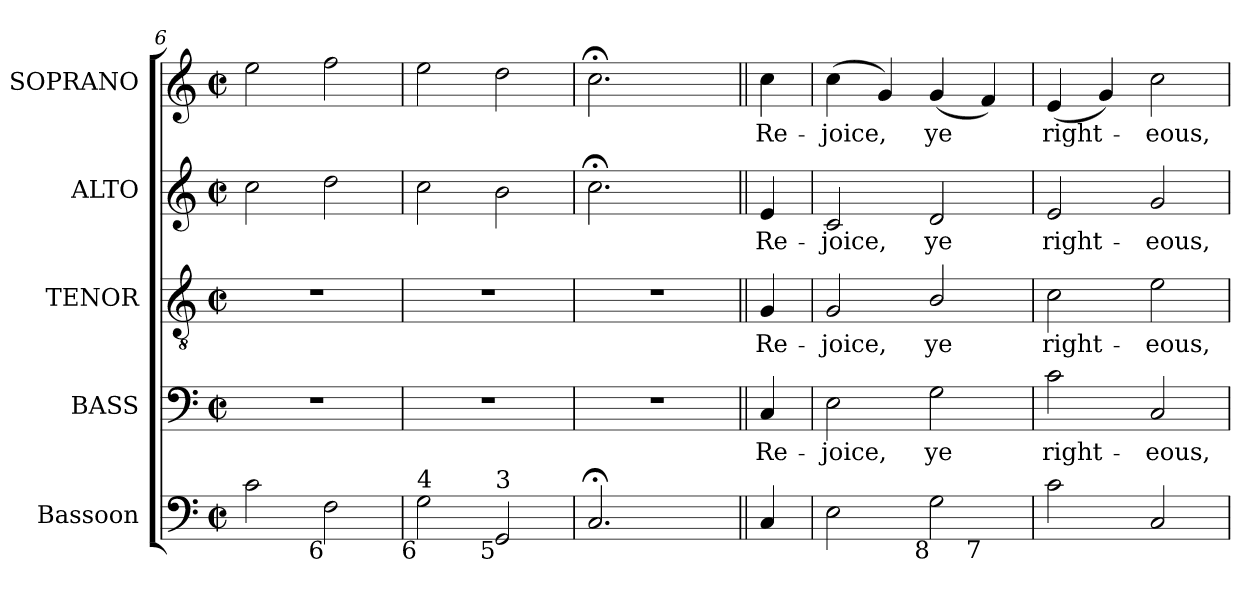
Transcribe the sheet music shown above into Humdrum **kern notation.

**kern	**kern	**text	**kern	**text	**kern	**text	**kern	**text
*part5	*part4	*part4	*part3	*part3	*part2	*part2	*part1	*part1
*staff5	*staff4	*staff4	*staff3	*staff3	*staff2	*staff2	*staff1	*staff1
*I"Bassoon	*I"BASS	*	*I"TENOR	*	*I"ALTO	*	*I"SOPRANO	*
*I'Bsn.	*I'B.	*	*I'T.	*	*I'A.	*	*I'S.	*
*clefF4	*clefF4	*	*clefGv2	*	*clefG2	*	*clefG2	*
*	*	*	*ITrd7c12	*	*	*	*	*
*k[]	*k[]	*	*k[]	*	*k[]	*	*k[]	*
*C:	*C:	*	*C:	*	*C:	*	*C:	*
*M2/2	*M2/2	*	*M2/2	*	*M2/2	*	*M2/2	*
*met(c|)	*met(c|)	*	*met(c|)	*	*met(c|)	*	*met(c|)	*
=6	=6	=6	=6	=6	=6	=6	=6	=6
2ci\	1r	.	1r	.	2cci\	.	2eei\	.
!LO:TX:b:rj:t=6	!	!	!	!	!	!	!	!
2Fi\	.	.	.	.	2ddi\	.	2ffi\	.
=7	=7	=7	=7	=7	=7	=7	=7	=7
!LO:TX:b:rj:t=6	!	!	!	!	!	!	!	!
!LO:TX:t=4	!	!	!	!	!	!	!	!
2Gi\	1r	.	1r	.	2cci\	.	2eei\	.
!LO:TX:b:rj:t=5	!	!	!	!	!	!	!	!
!LO:TX:t=3	!	!	!	!	!	!	!	!
2GGi/	.	.	.	.	2bi\	.	2ddi\	.
=8	=8	=8	=8	=8	=8	=8	=8	=8
!	!LO:N:vis=1	!	!LO:N:vis=1	!	!	!	!	!
2.C;i/	1r	.	1r	.	2.cc;i\	.	2.cc;i\	.
4ryy	.	.	.	.	4ryy	.	4ryy	.
!!LO:LB:g=z
=8||	=8||	=8||	=8||	=8||	=8||	=8||	=8||	=8||
!	!	!LO:LY:b:color=#000000	!	!	!	!	!	!
!	!	!	!	!LO:LY:b:color=#000000	!	!	!	!
!	!	!	!	!	!	!LO:LY:b:color=#000000	!	!
!	!	!	!	!	!	!	!	!LO:LY:b:color=#000000
4Ci/	4Ci/	Re-	4GGi/	Re-	4ei/	Re-	4cci\	Re-
=9	=9	=9	=9	=9	=9	=9	=9	=9
!	!	!LO:LY:b:color=#000000	!	!	!	!	!	!
!	!	!	!	!LO:LY:b:color=#000000	!	!	!	!
!	!	!	!	!	!	!LO:LY:b:color=#000000	!	!
!LO:TX:b:rj:t=6	!	!	!	!	!	!	!	!
!	!	!	!	!	!	!	!	!LO:LY:b:color=#000000
*^	*	*	*	*	*	*	*	*
2Ei\	2.ryy	2Ei\	-joice,	2GGi/	-joice,	2ci/	-joice,	(4cci\	-joice,
.	.	.	.	.	.	.	.	4gi/)	.
!	!	!	!LO:LY:b:color=#000000	!	!	!	!	!	!
!	!	!	!	!	!LO:LY:b:color=#000000	!	!	!	!
!	!	!	!	!	!	!	!LO:LY:b:color=#000000	!	!
!LO:TX:b:rj:t=8	!	!	!	!	!	!	!	!	!
!	!	!	!	!	!	!	!	!	!LO:LY:b:color=#000000
2Gi\	.	2Gi\	ye	2BBi/	ye	2di/	ye	(4gi/	ye
!	!LO:TX:b:rj:t=7	!	!	!	!	!	!	!	!
.	4ryy	.	.	.	.	.	.	4fi/)	.
*v	*v	*	*	*	*	*	*	*	*
=10	=10	=10	=10	=10	=10	=10	=10	=10
*^	*	*	*	*	*	*	*	*
!	!	!	!LO:LY:b:color=#000000	!	!	!	!	!	!
*v	*v	*	*	*	*	*	*	*	*
*^	*	*	*	*	*	*	*	*
!	!	!	!	!	!LO:LY:b:color=#000000	!	!	!	!
*v	*v	*	*	*	*	*	*	*	*
*^	*	*	*	*	*	*	*	*
!	!	!	!	!	!	!	!LO:LY:b:color=#000000	!	!
*v	*v	*	*	*	*	*	*	*	*
*^	*	*	*	*	*	*	*	*
!	!	!	!	!	!	!	!	!	!LO:LY:b:color=#000000
*v	*v	*	*	*	*	*	*	*	*
2ci\	2ci\	right-	2Ci\	right-	2ei/	right-	(4ei/	right-
.	.	.	.	.	.	.	4gi/)	.
!	!	!LO:LY:b:color=#000000	!	!	!	!	!	!
!	!	!	!	!LO:LY:b:color=#000000	!	!	!	!
!	!	!	!	!	!	!LO:LY:b:color=#000000	!	!
!	!	!	!	!	!	!	!	!LO:LY:b:color=#000000
2Ci/	2Ci/	-eous,	2Ei\	-eous,	2gi/	-eous,	2cci\	-eous,
=	=	=	=	=	=	=	=	=
*-	*-	*-	*-	*-	*-	*-	*-	*-
